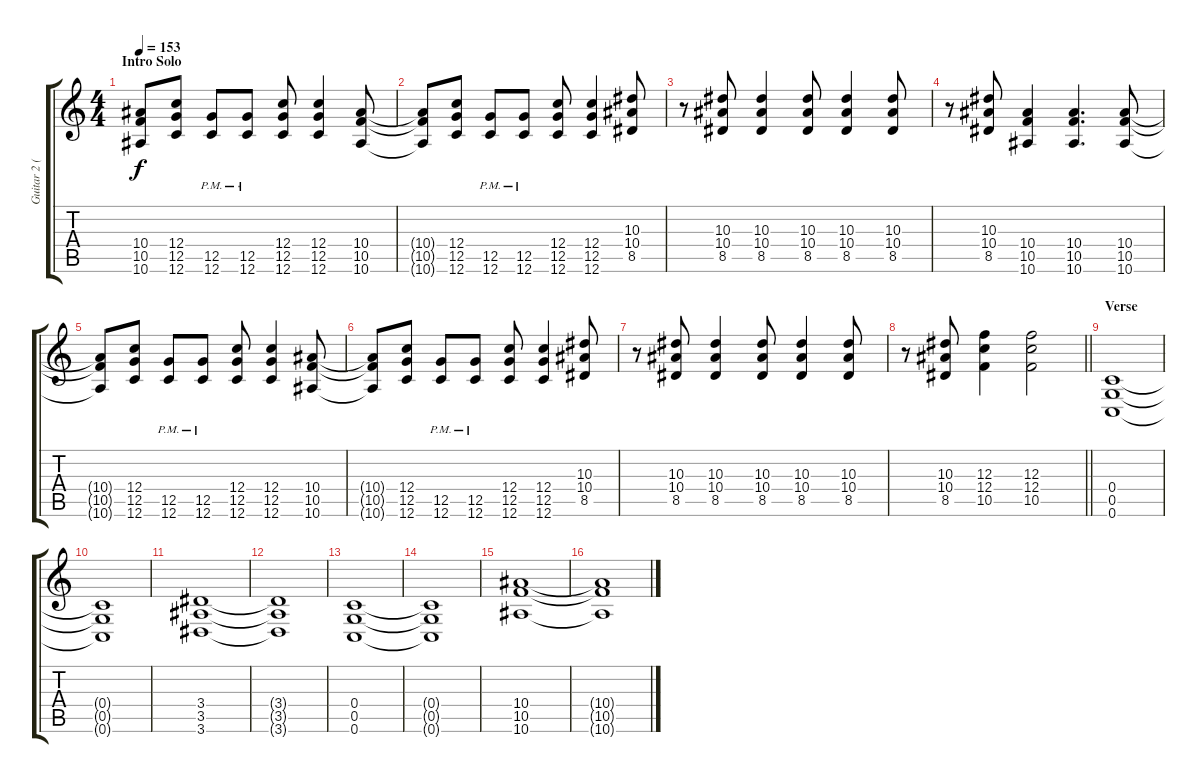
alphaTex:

\track ("Guitar 2 (Travis Miguel)" "Guitar 2 (") {instrument distortionguitar}
\staff {score tabs}
\tuning (D4 A3 F3 C3 G2 C2) {hide}
\ts (4 4)
\section ("" "Intro Solo")
\tempo 153
\clef g2
\ks c
(10.4{t} 10.5{t} 10.6{t}).8{dy f} (12.4 12.5 12.6).8 (12.5{pm} 12.6{pm}).8 (12.5{pm} 12.6{pm}).8 (12.4 12.5 12.6).8 (12.4 12.5 12.6).4 (10.4 10.5 10.6).8 |
(10.4{t} 10.5{t} 10.6{t}).8 (12.4 12.5 12.6).8 (12.5{pm} 12.6{pm}).8 (12.5{pm} 12.6{pm}).8 (12.4 12.5 12.6).8 (12.4 12.5 12.6).4 (10.3 10.4 8.5).8 |
r.8 (10.3 10.4 8.5).8 (10.3 10.4 8.5).4 (10.3 10.4 8.5).8 (10.3 10.4 8.5).4 (10.3 10.4 8.5).8 |
r.8 (10.3 10.4 8.5).8 (10.4 10.5 10.6).4 (10.4 10.5 10.6).4{d} (10.4 10.5 10.6).8 |
(10.4{t} 10.5{t} 10.6{t}).8 (12.4 12.5 12.6).8 (12.5{pm} 12.6{pm}).8 (12.5{pm} 12.6{pm}).8 (12.4 12.5 12.6).8 (12.4 12.5 12.6).4 (10.4 10.5 10.6).8 |
(10.4{t} 10.5{t} 10.6{t}).8 (12.4 12.5 12.6).8 (12.5{pm} 12.6{pm}).8 (12.5{pm} 12.6{pm}).8 (12.4 12.5 12.6).8 (12.4 12.5 12.6).4 (10.3 10.4 8.5).8 |
r.8 (10.3 10.4 8.5).8 (10.3 10.4 8.5).4 (10.3 10.4 8.5).8 (10.3 10.4 8.5).4 (10.3 10.4 8.5).8 |
\barLineRight lightlight
r.8 (10.3 10.4 8.5).8 (12.3 12.4 10.5).4 (12.3 12.4 10.5).2 |
\section ("" "Verse")
(0.4 0.5 0.6).1 |
(0.4{t} 0.5{t} 0.6{t}).1 |
(3.4 3.5 3.6).1 |
(3.4{t} 3.5{t} 3.6{t}).1 |
(0.4 0.5 0.6).1 |
(0.4{t} 0.5{t} 0.6{t}).1 |
(10.4 10.5 10.6).1 |
(10.4{t} 10.5{t} 10.6{t}).1
